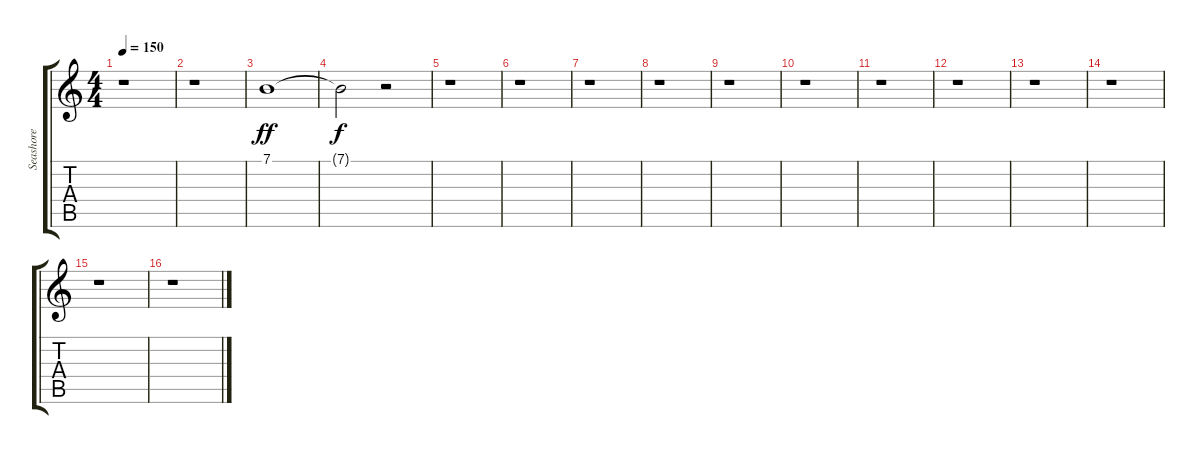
\track ("Seashore  " "Seashore  ") {instrument seashore}
\staff {score tabs}
\tuning (E4 B3 G3 D3 A2 E2) {hide}
\ts (4 4)
\tempo 150
\clef g2
\ks c
r.1{dy f} |
r.1 |
7.1.1{dy ff volume 5} |
7.1{t}.2{dy f} r.2 |
r.1 |
r.1 |
r.1 |
r.1 |
r.1 |
r.1 |
r.1 |
r.1 |
r.1 |
r.1 |
r.1 |
r.1
